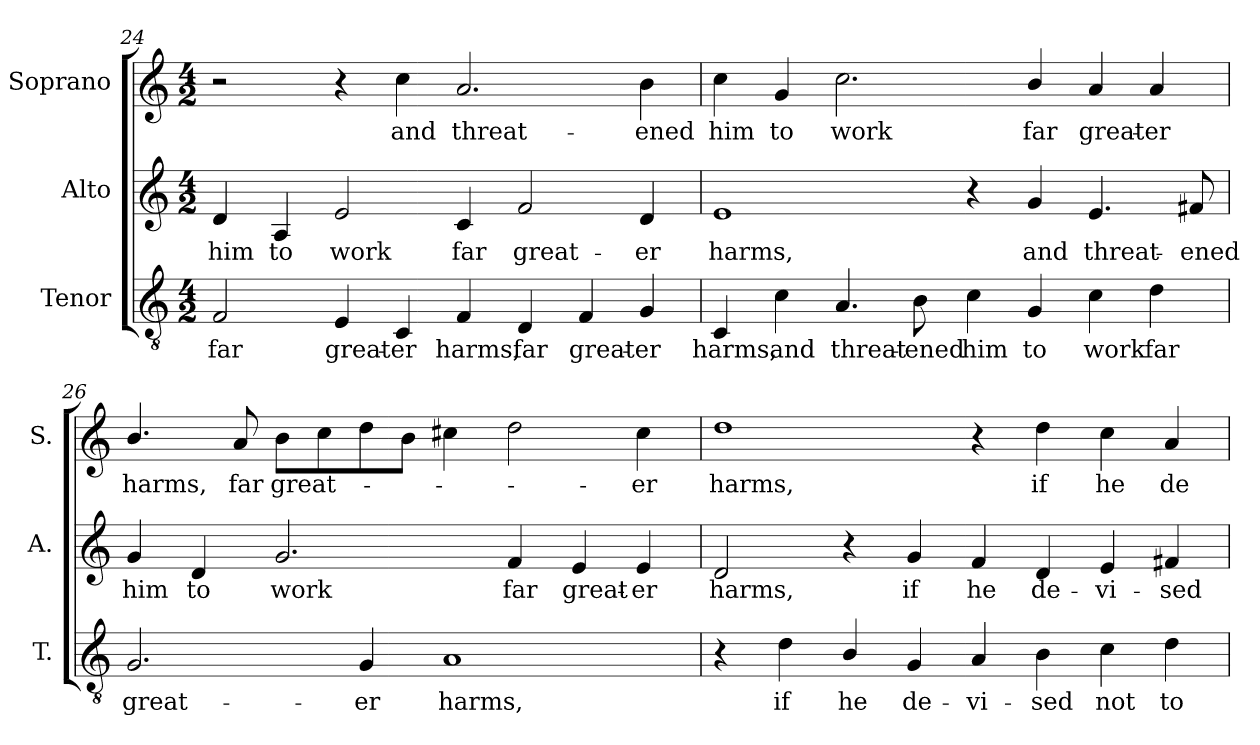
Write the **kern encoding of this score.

**kern	**text	**kern	**text	**kern	**text
*part3	*part3	*part2	*part2	*part1	*part1
*staff3	*staff3	*staff2	*staff2	*staff1	*staff1
*I"Tenor	*	*I"Alto	*	*I"Soprano	*
*I'T.	*	*I'A.	*	*I'S.	*
!!LO:LB:g=z
*clefGv2	*	*clefG2	*	*clefG2	*
*ITrd7c12	*	*	*	*	*
*k[]	*	*k[]	*	*k[]	*
*C:	*	*C:	*	*C:	*
*M4/2	*	*M4/2	*	*M4/2	*
=24	=24	=24	=24	=24	=24
!	!LO:LY:b:color=#000000	!	!	!	!
!	!	!	!LO:LY:b:color=#000000	!	!
2FFi/	far	4di/	him	2r	.
!	!	!	!LO:LY:b:color=#000000	!	!
.	.	4Ai/	to	.	.
!	!LO:LY:b:color=#000000	!	!	!	!
!	!	!	!LO:LY:b:color=#000000	!	!
4EEi/	great-	2ei/	work	4r	.
!	!LO:LY:b:color=#000000	!	!	!	!
!	!	!	!	!	!LO:LY:b:color=#000000
4CCi/	-er	.	.	4cci\	and
!	!LO:LY:b:color=#000000	!	!	!	!
!	!	!	!LO:LY:b:color=#000000	!	!
!	!	!	!	!	!LO:LY:b:color=#000000
4FFi/	harms,	4ci/	far	2.ai/	threat-
!	!LO:LY:b:color=#000000	!	!	!	!
!	!	!	!LO:LY:b:color=#000000	!	!
4DDi/	far	2fi/	great-	.	.
!	!LO:LY:b:color=#000000	!	!	!	!
4FFi/	great-	.	.	.	.
!	!LO:LY:b:color=#000000	!	!	!	!
!	!	!	!LO:LY:b:color=#000000	!	!
!	!	!	!	!	!LO:LY:b:color=#000000
4GGi/	-er	4di/	-er	4bi\	-ened
=25	=25	=25	=25	=25	=25
!	!LO:LY:b:color=#000000	!	!	!	!
!	!	!	!LO:LY:b:color=#000000	!	!
!	!	!	!	!	!LO:LY:b:color=#000000
4CCi/	harms,	1ei	harms,	4cci\	him
!	!LO:LY:b:color=#000000	!	!	!	!
!	!	!	!	!	!LO:LY:b:color=#000000
4Ci\	and	.	.	4gi/	to
!	!LO:LY:b:color=#000000	!	!	!	!
!	!	!	!	!	!LO:LY:b:color=#000000
4.AAi/	threat-	.	.	2.cci\	work
!	!LO:LY:b:color=#000000	!	!	!	!
8BBi\	-ened	.	.	.	.
!	!LO:LY:b:color=#000000	!	!	!	!
4Ci\	him	4r	.	.	.
!	!LO:LY:b:color=#000000	!	!	!	!
!	!	!	!LO:LY:b:color=#000000	!	!
!	!	!	!	!	!LO:LY:b:color=#000000
4GGi/	to	4gi/	and	4bi/	far
!	!LO:LY:b:color=#000000	!	!	!	!
!	!	!	!LO:LY:b:color=#000000	!	!
!	!	!	!	!	!LO:LY:b:color=#000000
4Ci\	work	4.ei/	threat-	4ai/	great-
!	!LO:LY:b:color=#000000	!	!	!	!
!	!	!	!	!	!LO:LY:b:color=#000000
4Di\	far	.	.	4ai/	-er
!	!	!	!LO:LY:b:color=#000000	!	!
.	.	8f#Xi/	-ened	.	.
=26	=26	=26	=26	=26	=26
!	!LO:LY:b:color=#000000	!	!	!	!
!	!	!	!LO:LY:b:color=#000000	!	!
!	!	!	!	!	!LO:LY:b:color=#000000
2.GGi/	great-	4gi/	him	4.bi/	harms,
!	!	!	!LO:LY:b:color=#000000	!	!
.	.	4di/	to	.	.
!	!	!	!	!	!LO:LY:b:color=#000000
.	.	.	.	8ai/	far
!	!	!	!LO:LY:b:color=#000000	!	!
!	!	!	!	!	!LO:LY:b:color=#000000
.	.	2.gi/	work	8bi\L	great-
.	.	.	.	8cci\	.
!	!LO:LY:b:color=#000000	!	!	!	!
4GGi/	-er	.	.	8ddi\	.
.	.	.	.	8bi\J	.
!	!LO:LY:b:color=#000000	!	!	!	!
1AAi	harms,	.	.	4cc#Xi\	.
!	!	!	!LO:LY:b:color=#000000	!	!
.	.	4fi/	far	2ddi\	.
!	!	!	!LO:LY:b:color=#000000	!	!
.	.	4ei/	great-	.	.
!	!	!	!LO:LY:b:color=#000000	!	!
!	!	!	!	!	!LO:LY:b:color=#000000
.	.	4ei/	-er	4cc#i\	-er
!!LO:PB:g=z
=27	=27	=27	=27	=27	=27
!	!	!	!LO:LY:b:color=#000000	!	!
!	!	!	!	!	!LO:LY:b:color=#000000
4r	.	2di/	harms,	1ddi	harms,
!	!LO:LY:b:color=#000000	!	!	!	!
4Di\	if	.	.	.	.
!	!LO:LY:b:color=#000000	!	!	!	!
4BBi/	he	4r	.	.	.
!	!LO:LY:b:color=#000000	!	!	!	!
!	!	!	!LO:LY:b:color=#000000	!	!
4GGi/	de-	4gi/	if	.	.
!	!LO:LY:b:color=#000000	!	!	!	!
!	!	!	!LO:LY:b:color=#000000	!	!
4AAi/	-vi-	4fi/	he	4r	.
!	!LO:LY:b:color=#000000	!	!	!	!
!	!	!	!LO:LY:b:color=#000000	!	!
!	!	!	!	!	!LO:LY:b:color=#000000
4BBi\	-sed	4di/	de-	4ddi\	if
!	!LO:LY:b:color=#000000	!	!	!	!
!	!	!	!LO:LY:b:color=#000000	!	!
!	!	!	!	!	!LO:LY:b:color=#000000
4Ci\	not	4ei/	-vi-	4cci\	he
!	!LO:LY:b:color=#000000	!	!	!	!
!	!	!	!LO:LY:b:color=#000000	!	!
!	!	!	!	!	!LO:LY:b:color=#000000
4Di\	to	4f#Xi/	-sed	4ai/	de-
=	=	=	=	=	=
*-	*-	*-	*-	*-	*-
